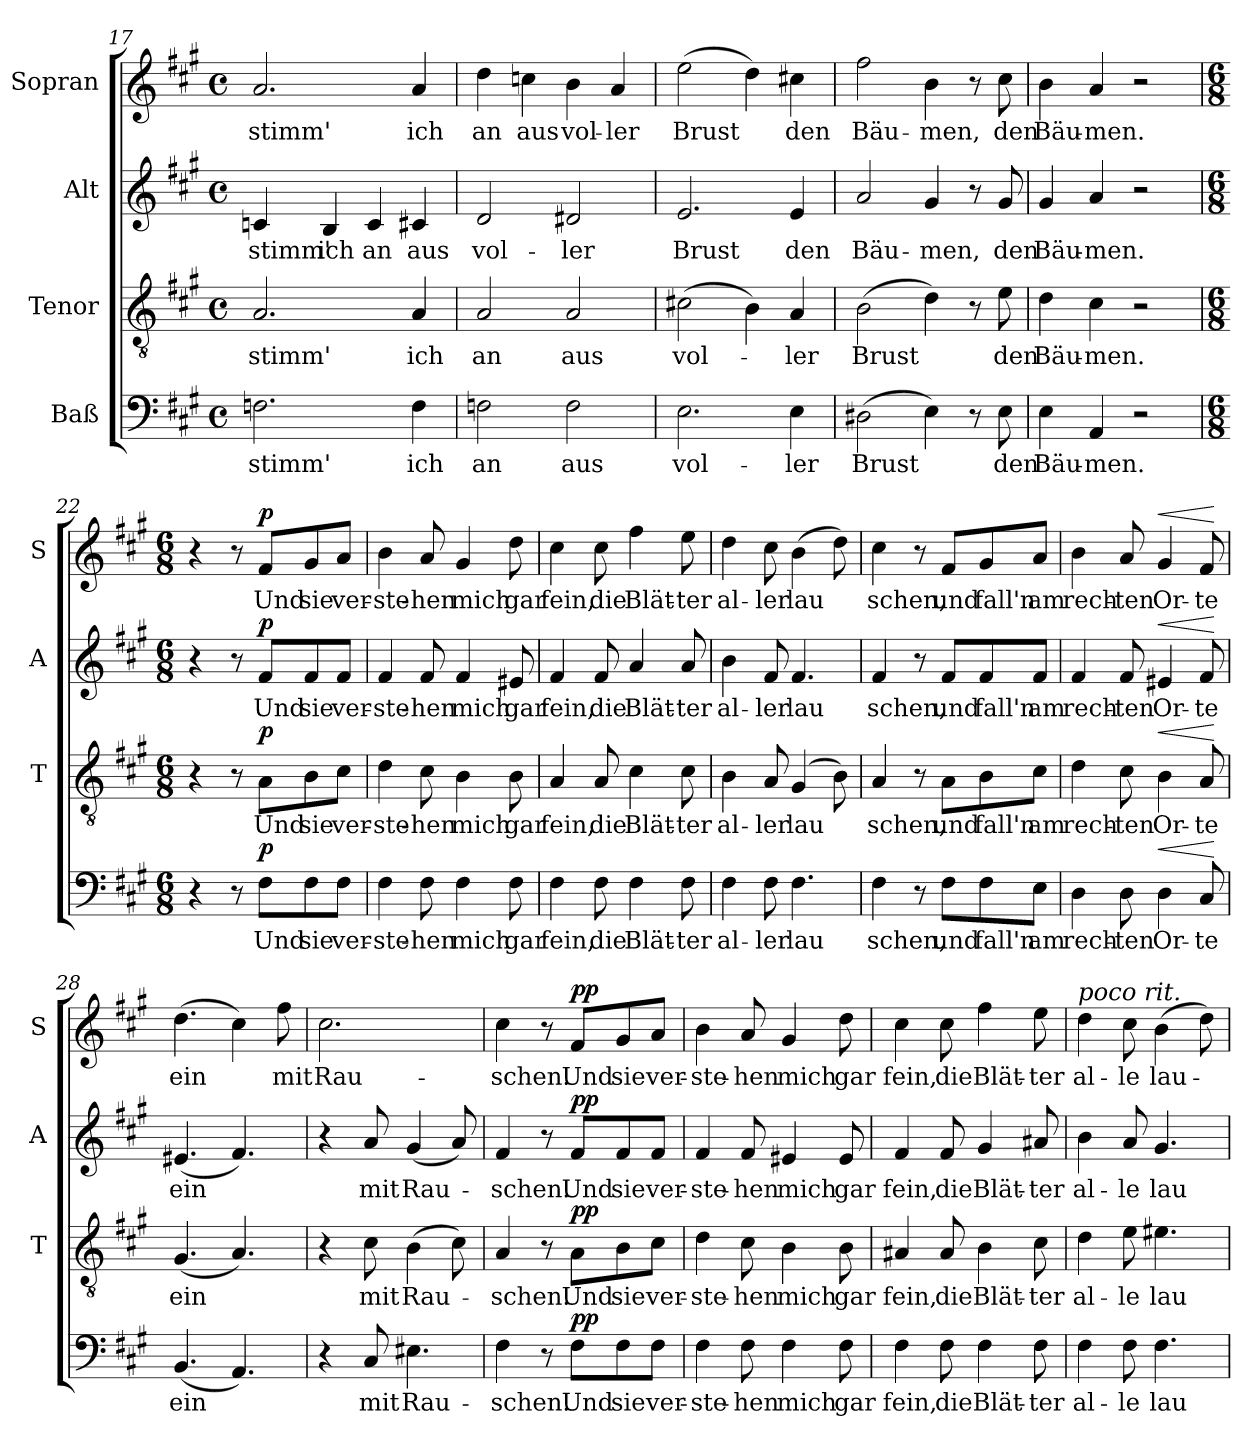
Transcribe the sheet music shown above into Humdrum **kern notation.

**kern	**text	**dynam	**kern	**text	**dynam	**kern	**text	**dynam	**kern	**text	**dynam
*part4	*part4	*part4	*part3	*part3	*part3	*part2	*part2	*part2	*part1	*part1	*part1
*staff4	*staff4	*staff4	*staff3	*staff3	*staff3	*staff2	*staff2	*staff2	*staff1	*staff1	*staff1
*I"Baß	*	*	*I"Tenor	*	*	*I"Alt	*	*	*I"Sopran	*	*
*	*	*	*I'T	*	*	*I'A	*	*	*I'S	*	*
*clefF4	*	*	*clefGv2	*	*	*clefG2	*	*	*clefG2	*	*
*k[f#c#g#]	*	*	*k[f#c#g#]	*	*	*k[f#c#g#]	*	*	*k[f#c#g#]	*	*
*A:	*	*	*A:	*	*	*A:	*	*	*A:	*	*
*M4/4	*	*	*M4/4	*	*	*M4/4	*	*	*M4/4	*	*
*met(c)	*	*	*met(c)	*	*	*met(c)	*	*	*met(c)	*	*
=17	=17	=17	=17	=17	=17	=17	=17	=17	=17	=17	=17
2.Fn	stimm'	.	2.A	stimm'	.	4cn	stimm'	.	2.a	stimm'	.
.	.	.	.	.	.	4B	ich	.	.	.	.
.	.	.	.	.	.	4c	an	.	.	.	.
4F	ich	.	4A	ich	.	4c#X	aus	.	4a	ich	.
=18	=18	=18	=18	=18	=18	=18	=18	=18	=18	=18	=18
2Fn	an	.	2A	an	.	2d	vol-	.	4dd	an	.
.	.	.	.	.	.	.	.	.	4ccn	aus	.
2F	aus	.	2A	aus	.	2d#X	-ler	.	4b	vol-	.
.	.	.	.	.	.	.	.	.	4a	-ler	.
=19	=19	=19	=19	=19	=19	=19	=19	=19	=19	=19	=19
2.E	vol-	.	(2c#X	vol-	.	2.e	Brust	.	(2ee	Brust	.
.	.	.	4B)	.	.	.	.	.	4dd)	.	.
4E	-ler	.	4A	-ler	.	4e	den	.	4cc#X	den	.
=20	=20	=20	=20	=20	=20	=20	=20	=20	=20	=20	=20
(2D#X	Brust	.	(2B	Brust	.	2a	Bäu-	.	2ff#	Bäu-	.
4E)	.	.	4d)	.	.	4g#	-men,	.	4b	-men,	.
8r	.	.	8r	.	.	8r	.	.	8r	.	.
8E	den	.	8e	den	.	8g#	den	.	8cc#	den	.
=21	=21	=21	=21	=21	=21	=21	=21	=21	=21	=21	=21
4E	Bäu-	.	4d	Bäu-	.	4g#	Bäu-	.	4b	Bäu-	.
4AA	-men.	.	4c#	-men.	.	4a	-men.	.	4a	-men.	.
2r	.	.	2r	.	.	2r	.	.	2r	.	.
=22	=22	=22	=22	=22	=22	=22	=22	=22	=22	=22	=22
*M6/8	*	*	*M6/8	*	*	*M6/8	*	*	*M6/8	*	*
4r	.	.	4r	.	.	4r	.	.	4r	.	.
8r	.	.	8r	.	.	8r	.	.	8r	.	.
!	!	!LO:DY:a	!	!	!LO:DY:a	!	!	!LO:DY:a	!	!	!LO:DY:a
8F#\L	Und	p	8A\L	Und	p	8f#/L	Und	p	8f#/L	Und	p
8F#\	sie	.	8B\	sie	.	8f#/	sie	.	8g#/	sie	.
8F#\J	ver-	.	8c#\J	ver-	.	8f#/J	ver-	.	8a/J	ver-	.
=23	=23	=23	=23	=23	=23	=23	=23	=23	=23	=23	=23
4F#	-ste-	.	4d	-ste-	.	4f#	-ste-	.	4b	-ste-	.
8F#	-hen	.	8c#	-hen	.	8f#	-hen	.	8a	-hen	.
4F#	mich	.	4B	mich	.	4f#	mich	.	4g#	mich	.
8F#	gar	.	8B	gar	.	8e#X	gar	.	8dd	gar	.
=24	=24	=24	=24	=24	=24	=24	=24	=24	=24	=24	=24
4F#	fein,	.	4A	fein,	.	4f#	fein,	.	4cc#	fein,	.
8F#	die	.	8A	die	.	8f#	die	.	8cc#	die	.
4F#	Blät-	.	4c#	Blät-	.	4a	Blät-	.	4ff#	Blät-	.
8F#	-ter	.	8c#	-ter	.	8a	-ter	.	8ee	-ter	.
=25	=25	=25	=25	=25	=25	=25	=25	=25	=25	=25	=25
4F#	al-	.	4B	al-	.	4b	al-	.	4dd	al-	.
8F#	-ler	.	8A	-ler	.	8f#	-ler	.	8cc#	-ler	.
4.F#	lau	.	(4G#	lau	.	4.f#	lau	.	(4b	lau	.
.	.	.	8B)	.	.	.	.	.	8dd)	.	.
=26	=26	=26	=26	=26	=26	=26	=26	=26	=26	=26	=26
4F#	schen,	.	4A	schen,	.	4f#	schen,	.	4cc#	schen,	.
8r	.	.	8r	.	.	8r	.	.	8r	.	.
8F#\L	und	.	8A\L	und	.	8f#/L	und	.	8f#/L	und	.
8F#\	fall'n	.	8B\	fall'n	.	8f#/	fall'n	.	8g#/	fall'n	.
8E\J	am	.	8c#\J	am	.	8f#/J	am	.	8a/J	am	.
=27	=27	=27	=27	=27	=27	=27	=27	=27	=27	=27	=27
4D	rech-	.	4d	rech-	.	4f#	rech-	.	4b	rech-	.
8D	-ten	.	8c#	-ten	.	8f#	-ten	.	8a	-ten	.
!	!	!LO:HP:a	!	!	!LO:HP:a	!	!	!LO:HP:a	!	!	!LO:HP:a
4D	Or-	<	4B	Or-	<	4e#X	Or-	<	4g#	Or-	<
8C#	-te	.	8A	-te	.	8f#	-te	.	8f#	-te	.
.	.	[	.	.	[	.	.	[	.	.	[
=28	=28	=28	=28	=28	=28	=28	=28	=28	=28	=28	=28
(4.BB	ein	.	(4.G#	ein	.	(4.e#X	ein	.	(4.dd	ein	.
4.AA)	.	.	4.A)	.	.	4.f#)	.	.	4cc#)	.	.
.	.	.	.	.	.	.	.	.	8ff#	mit	.
=29	=29	=29	=29	=29	=29	=29	=29	=29	=29	=29	=29
4r	.	.	4r	.	.	4r	.	.	2.cc#	Rau-	.
8C#	mit	.	8c#	mit	.	8a	mit	.	.	.	.
4.E#X	Rau-	.	(4B	Rau-	.	(4g#	Rau-	.	.	.	.
.	.	.	8c#)	.	.	8a)	.	.	.	.	.
=30	=30	=30	=30	=30	=30	=30	=30	=30	=30	=30	=30
4F#	-schen.	.	4A	-schen.	.	4f#	-schen.	.	4cc#	-schen.	.
8r	.	.	8r	.	.	8r	.	.	8r	.	.
!	!	!LO:DY:a	!	!	!LO:DY:a	!	!	!LO:DY:a	!	!	!LO:DY:a
8F#\L	Und	pp	8A\L	Und	pp	8f#/L	Und	pp	8f#/L	Und	pp
8F#\	sie	.	8B\	sie	.	8f#/	sie	.	8g#/	sie	.
8F#\J	-ver-	.	8c#\J	-ver-	.	8f#/J	ver-	.	8a/J	ver-	.
=31	=31	=31	=31	=31	=31	=31	=31	=31	=31	=31	=31
4F#	-ste-	.	4d	-ste-	.	4f#	-ste-	.	4b	-ste-	.
8F#	-hen	.	8c#	-hen	.	8f#	-hen	.	8a	-hen	.
4F#	mich	.	4B	mich	.	4e#X	mich	.	4g#	mich	.
8F#	gar	.	8B	gar	.	8e#	gar	.	8dd	gar	.
=32	=32	=32	=32	=32	=32	=32	=32	=32	=32	=32	=32
4F#	fein,	.	4A#X	fein,	.	4f#	fein,	.	4cc#	fein,	.
8F#	die	.	8A#	die	.	8f#	die	.	8cc#	die	.
4F#	Blät-	.	4B	Blät-	.	4g#	Blät-	.	4ff#	Blät-	.
8F#	-ter	.	8c#	-ter	.	8a#X	-ter	.	8ee	-ter	.
=33	=33	=33	=33	=33	=33	=33	=33	=33	=33	=33	=33
!	!	!	!	!	!	!	!	!	!LO:TX:a:i:t=poco rit.	!	!
4F#	al-	.	4d	al-	.	4b	al-	.	4dd	al-	.
8F#	-le	.	8e	-le	.	8a	-le	.	8cc#	-le	.
4.F#	lau-	.	4.e#X	lau-	.	4.g#	lau-	.	(4b	lau-	.
.	.	.	.	.	.	.	.	.	8dd)	.	.
=	=	=	=	=	=	=	=	=	=	=	=
*-	*-	*-	*-	*-	*-	*-	*-	*-	*-	*-	*-
